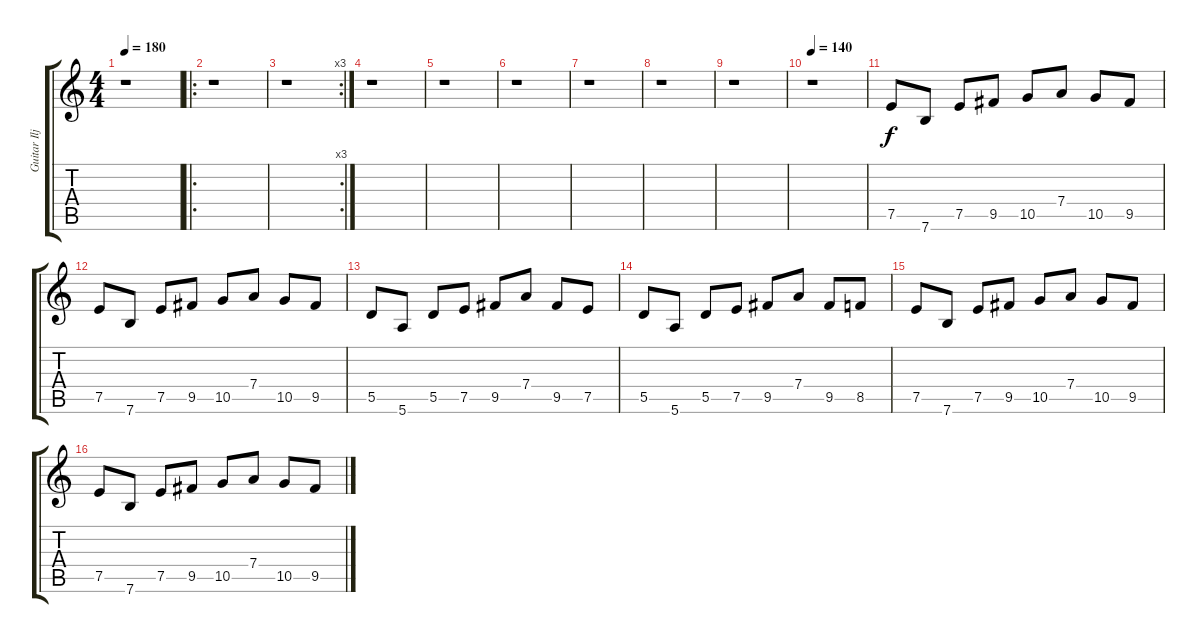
\track ("Guitar Ilja (clean)" "Guitar Ilj") {instrument acousticguitarnylon}
\staff {score tabs}
\tuning (E4 B3 G3 D3 A2 E2) {hide}
\ts (4 4)
\tempo 180
\clef g2
\ks c
r.1{dy f} |
\ro
r.1 |
\rc 3
r.1 |
r.1 |
r.1 |
r.1 |
r.1 |
r.1 |
r.1 |
\tempo 140
r.1 |
7.5.8 7.6.8 7.5.8 9.5.8 10.5.8 7.4.8 10.5.8 9.5.8 |
7.5.8 7.6.8 7.5.8 9.5.8 10.5.8 7.4.8 10.5.8 9.5.8 |
5.5.8 5.6.8 5.5.8 7.5.8 9.5.8 7.4.8 9.5.8 7.5.8 |
5.5.8 5.6.8 5.5.8 7.5.8 9.5.8 7.4.8 9.5.8 8.5.8 |
7.5.8 7.6.8 7.5.8 9.5.8 10.5.8 7.4.8 10.5.8 9.5.8 |
7.5.8 7.6.8 7.5.8 9.5.8 10.5.8 7.4.8 10.5.8 9.5.8
